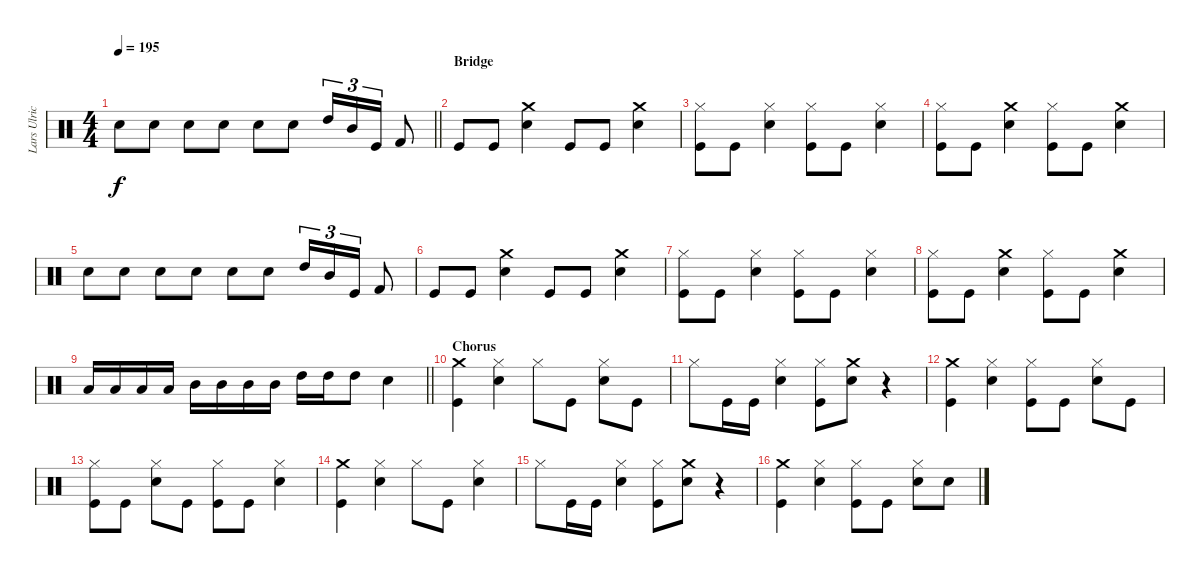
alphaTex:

\track ("Lars Ulrich" "Lars Ulric") {instrument percussion}
\staff {score}
\articulation defaults
\ts (4 4)
\tempo 195
\clef neutral
\barLineRight lightlight
\ks c "Snare (hit) 2".8{dy f} "Snare (hit) 2".8 "Snare (hit) 2".8 "Snare (hit) 2".8 "Snare (hit) 2".8 "Snare (hit) 2".8 "High Tom (hit)".16{tu (3 2)} "Mid Tom (hit)".16{tu (3 2)} "Kick (hit)".16{tu (3 2)} "Kick (hit) 2".8
|
\section ("" "Bridge")
"Kick (hit)".8 "Kick (hit)".8 ("Crash medium (hit)" "Snare (hit) 2").4 "Kick (hit)".8 "Kick (hit)".8 ("Crash medium (hit)" "Snare (hit) 2").4 |
("Kick (hit)" "Hi-Hat (closed)").8 "Kick (hit)".8 ("Snare (hit) 2" "Hi-Hat (closed)").4 ("Kick (hit)" "Hi-Hat (closed)").8 "Kick (hit)".8 ("Snare (hit) 2" "Hi-Hat (closed)").4 |
("Kick (hit)" "Hi-Hat (closed)").8 "Kick (hit)".8 ("Snare (hit) 2" "Crash medium (hit)").4 ("Kick (hit)" "Hi-Hat (closed)").8 "Kick (hit)".8 ("Crash medium (hit)" "Snare (hit) 2").4 |
"Snare (hit) 2".8 "Snare (hit) 2".8 "Snare (hit) 2".8 "Snare (hit) 2".8 "Snare (hit) 2".8 "Snare (hit) 2".8 "High Tom (hit)".16{tu (3 2)} "Mid Tom (hit)".16{tu (3 2)} "Kick (hit)".16{tu (3 2)} "Kick (hit) 2".8 |
"Kick (hit)".8 "Kick (hit)".8 ("Crash medium (hit)" "Snare (hit) 2").4 "Kick (hit)".8 "Kick (hit)".8 ("Crash medium (hit)" "Snare (hit) 2").4 |
("Kick (hit)" "Hi-Hat (closed)").8 "Kick (hit)".8 ("Snare (hit) 2" "Hi-Hat (closed)").4 ("Kick (hit)" "Hi-Hat (closed)").8 "Kick (hit)".8 ("Snare (hit) 2" "Hi-Hat (closed)").4 |
("Kick (hit)" "Hi-Hat (closed)").8 "Kick (hit)".8 ("Snare (hit) 2" "Crash medium (hit)").4 ("Kick (hit)" "Hi-Hat (closed)").8 "Kick (hit)".8 ("Crash medium (hit)" "Snare (hit) 2").4 |
\barLineRight lightlight "Low Tom (hit)".16 "Low Tom (hit)".16 "Low Tom (hit)".16 "Low Tom (hit)".16 "Mid Tom (hit)".16 "Mid Tom (hit)".16 "Mid Tom (hit)".16 "Mid Tom (hit)".16 "High Tom (hit)".16 "High Tom (hit)".16 "High Tom (hit)".8 "Snare (hit) 2".4
|
\section ("" "Chorus")
("Kick (hit)" "Crash medium (hit)").4 ("Hi-Hat (closed)" "Snare (hit) 2").4 "Hi-Hat (closed)".8 "Kick (hit)".8 ("Snare (hit) 2" "Hi-Hat (closed)").8 "Kick (hit)".8 |
"Hi-Hat (closed)".8 "Kick (hit)".16 "Kick (hit)".16 ("Snare (hit) 2" "Hi-Hat (closed)").4 ("Hi-Hat (closed)" "Kick (hit)").8 ("Crash medium (hit)" "Snare (hit) 2").8 r.4 |
("Kick (hit)" "Crash medium (hit)").4 ("Hi-Hat (closed)" "Snare (hit) 2").4 ("Hi-Hat (closed)" "Kick (hit)").8 "Kick (hit)".8 ("Snare (hit) 2" "Hi-Hat (closed)").8 "Kick (hit)".8 |
("Hi-Hat (closed)" "Kick (hit)").8 "Kick (hit)".8 ("Snare (hit) 2" "Hi-Hat (closed)").8 "Kick (hit)".8 ("Hi-Hat (closed)" "Kick (hit)").8 "Kick (hit)".8 ("Snare (hit) 2" "Hi-Hat (closed)").4 |
("Kick (hit)" "Crash medium (hit)").4 ("Hi-Hat (closed)" "Snare (hit) 2").4 "Hi-Hat (closed)".8 "Kick (hit)".8 ("Snare (hit) 2" "Hi-Hat (closed)").4 |
"Hi-Hat (closed)".8 "Kick (hit)".16 "Kick (hit)".16 ("Snare (hit) 2" "Hi-Hat (closed)").4 ("Hi-Hat (closed)" "Kick (hit)").8 ("Crash medium (hit)" "Snare (hit) 2").8 r.4 |
("Crash medium (hit)" "Kick (hit)").4 ("Snare (hit) 2" "Hi-Hat (closed)").4 ("Hi-Hat (closed)" "Kick (hit)").8 "Kick (hit)".8 ("Hi-Hat (closed)" "Snare (hit) 2").8 "Snare (hit) 2".8
